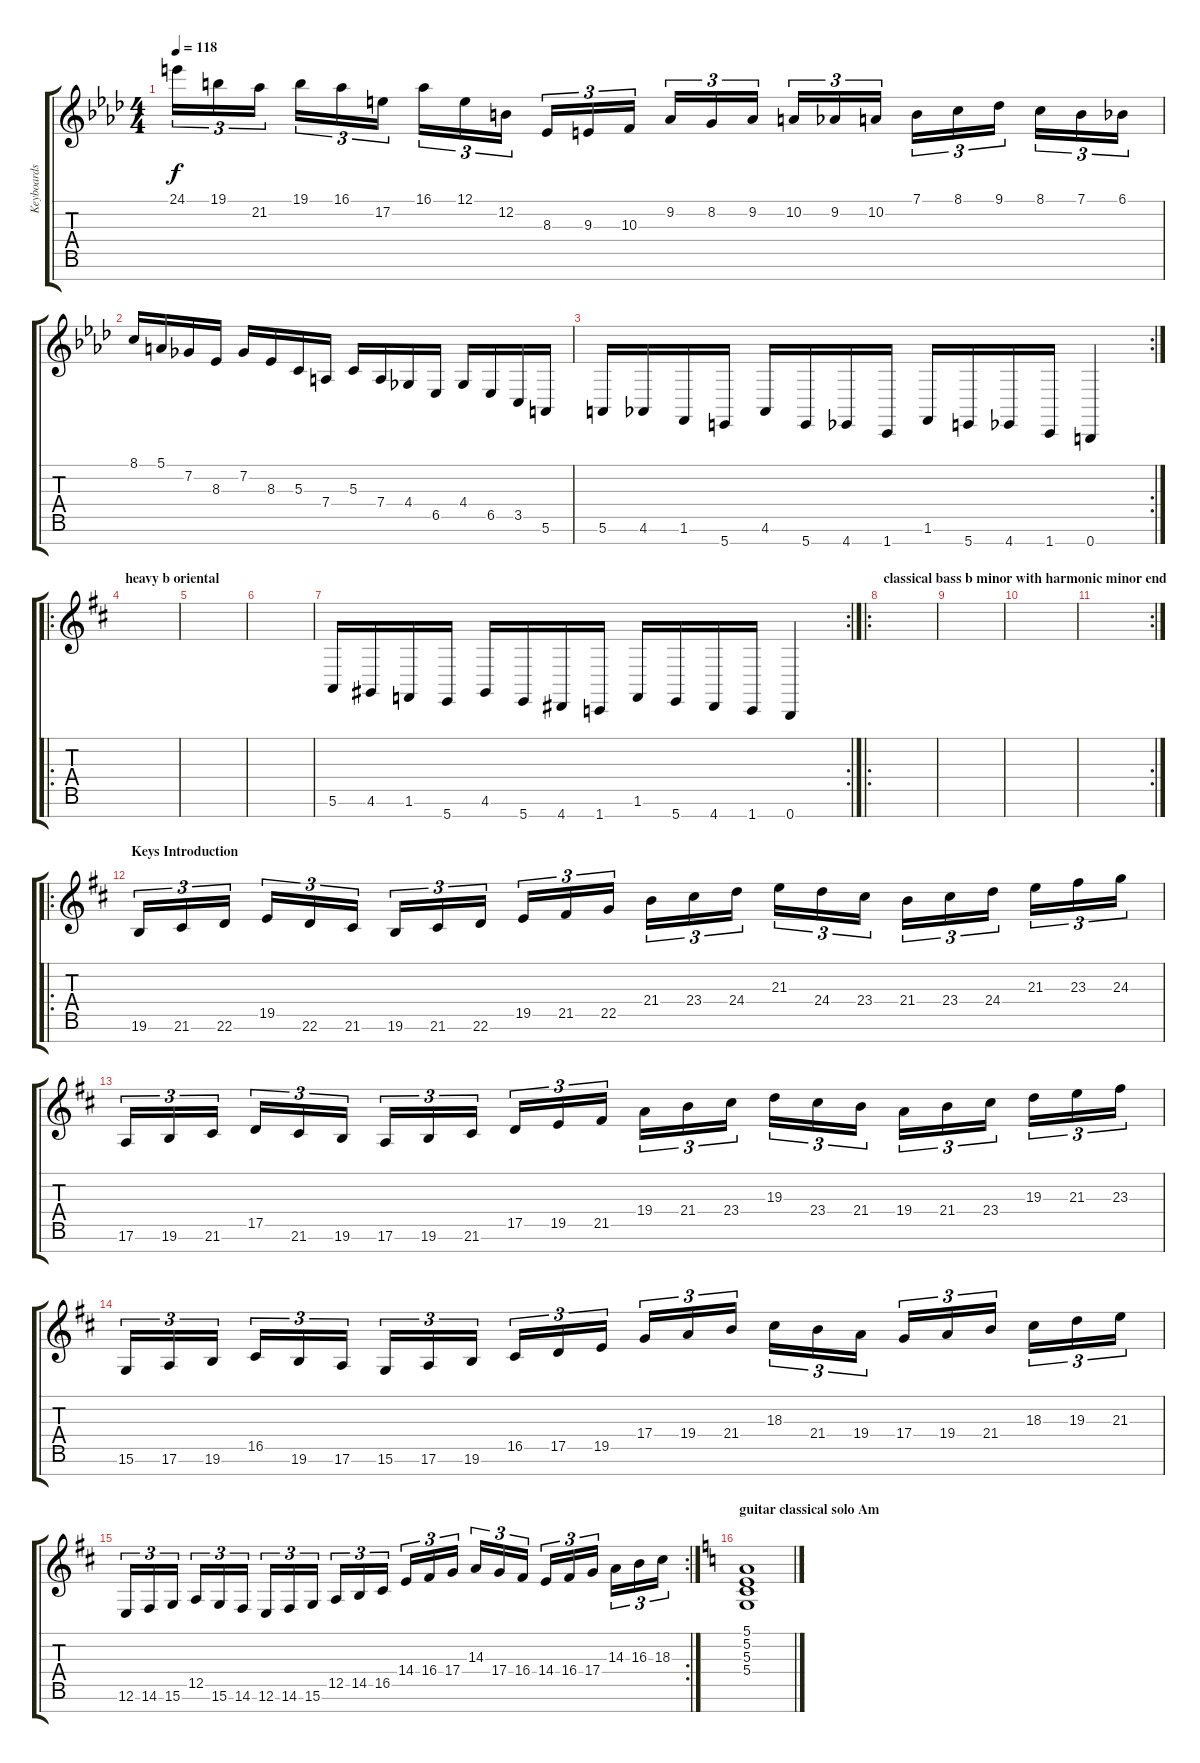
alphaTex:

\track ("Keyboards Right hand" "Keyboards ") {instrument stringensemble1}
\staff {score tabs}
\tuning (E4 B3 G3 D3 A2 E2 B1) {hide}
\ts (4 4)
\tempo 118
\clef g2
\ks ab
24.1.16{tu (3 2) dy f} 19.1.16{tu (3 2)} 21.2.16{tu (3 2)} 19.1.16{tu (3 2)} 16.1.16{tu (3 2)} 17.2.16{tu (3 2)} 16.1.16{tu (3 2)} 12.1.16{tu (3 2)} 12.2.16{tu (3 2)} 8.3.16{tu (3 2)} 9.3.16{tu (3 2)} 10.3.16{tu (3 2)} 9.2.16{tu (3 2)} 8.2.16{tu (3 2)} 9.2.16{tu (3 2)} 10.2.16{tu (3 2)} 9.2.16{tu (3 2)} 10.2.16{tu (3 2)} 7.1.16{tu (3 2)} 8.1.16{tu (3 2)} 9.1.16{tu (3 2)} 8.1.16{tu (3 2)} 7.1.16{tu (3 2)} 6.1.16{tu (3 2)} |
8.1.16 5.1.16 7.2.16 8.3.16 7.2.16 8.3.16 5.3.16 7.4.16 5.3.16 7.4.16 4.4.16 6.5.16 4.4.16 6.5.16 3.5.16 5.6.16 |
\rc 2
5.6.16 4.6.16 1.6.16 5.7.16 4.6.16 5.7.16 4.7.16 1.7.16 1.6.16 5.7.16 4.7.16 1.7.16 0.7.4 |
\ro
\section ("" "heavy b oriental")
\ks bminor
|
|
|
\rc 2
5.6.16 4.6.16 1.6.16 5.7.16 4.6.16 5.7.16 4.7.16 1.7.16 1.6.16 5.7.16 4.7.16 1.7.16 0.7.4 |
\ro
\section ("" "classical bass b minor with harmonic minor end")
|
|
|
\rc 2
|
\ro
\section ("" "Keys Introduction")
19.6.16{tu (3 2) volume 16 instrument harpsichord} 21.6.16{tu (3 2)} 22.6.16{tu (3 2)} 19.5.16{tu (3 2)} 22.6.16{tu (3 2)} 21.6.16{tu (3 2)} 19.6.16{tu (3 2)} 21.6.16{tu (3 2)} 22.6.16{tu (3 2)} 19.5.16{tu (3 2)} 21.5.16{tu (3 2)} 22.5.16{tu (3 2)} 21.4.16{tu (3 2)} 23.4.16{tu (3 2)} 24.4.16{tu (3 2)} 21.3.16{tu (3 2)} 24.4.16{tu (3 2)} 23.4.16{tu (3 2)} 21.4.16{tu (3 2)} 23.4.16{tu (3 2)} 24.4.16{tu (3 2)} 21.3.16{tu (3 2)} 23.3.16{tu (3 2)} 24.3.16{tu (3 2)} |
17.6.16{tu (3 2) volume 16 instrument harpsichord} 19.6.16{tu (3 2)} 21.6.16{tu (3 2)} 17.5.16{tu (3 2)} 21.6.16{tu (3 2)} 19.6.16{tu (3 2)} 17.6.16{tu (3 2)} 19.6.16{tu (3 2)} 21.6.16{tu (3 2)} 17.5.16{tu (3 2)} 19.5.16{tu (3 2)} 21.5.16{tu (3 2)} 19.4.16{tu (3 2)} 21.4.16{tu (3 2)} 23.4.16{tu (3 2)} 19.3.16{tu (3 2)} 23.4.16{tu (3 2)} 21.4.16{tu (3 2)} 19.4.16{tu (3 2)} 21.4.16{tu (3 2)} 23.4.16{tu (3 2)} 19.3.16{tu (3 2)} 21.3.16{tu (3 2)} 23.3.16{tu (3 2)} |
15.6.16{tu (3 2) volume 16 instrument harpsichord} 17.6.16{tu (3 2)} 19.6.16{tu (3 2)} 16.5.16{tu (3 2)} 19.6.16{tu (3 2)} 17.6.16{tu (3 2)} 15.6.16{tu (3 2)} 17.6.16{tu (3 2)} 19.6.16{tu (3 2)} 16.5.16{tu (3 2)} 17.5.16{tu (3 2)} 19.5.16{tu (3 2)} 17.4.16{tu (3 2)} 19.4.16{tu (3 2)} 21.4.16{tu (3 2)} 18.3.16{tu (3 2)} 21.4.16{tu (3 2)} 19.4.16{tu (3 2)} 17.4.16{tu (3 2)} 19.4.16{tu (3 2)} 21.4.16{tu (3 2)} 18.3.16{tu (3 2)} 19.3.16{tu (3 2)} 21.3.16{tu (3 2)} |
\rc 2
12.6.16{tu (3 2)} 14.6.16{tu (3 2)} 15.6.16{tu (3 2)} 12.5.16{tu (3 2)} 15.6.16{tu (3 2)} 14.6.16{tu (3 2)} 12.6.16{tu (3 2)} 14.6.16{tu (3 2)} 15.6.16{tu (3 2)} 12.5.16{tu (3 2)} 14.5.16{tu (3 2)} 16.5.16{tu (3 2)} 14.4.16{tu (3 2)} 16.4.16{tu (3 2)} 17.4.16{tu (3 2)} 14.3.16{tu (3 2)} 17.4.16{tu (3 2)} 16.4.16{tu (3 2)} 14.4.16{tu (3 2)} 16.4.16{tu (3 2)} 17.4.16{tu (3 2)} 14.3.16{tu (3 2)} 16.3.16{tu (3 2)} 18.3.16{tu (3 2)} |
\section ("" "guitar classical solo Am")
\ks aminor
(5.1 5.2 5.3 5.4).1{volume 8 instrument stringensemble1}
